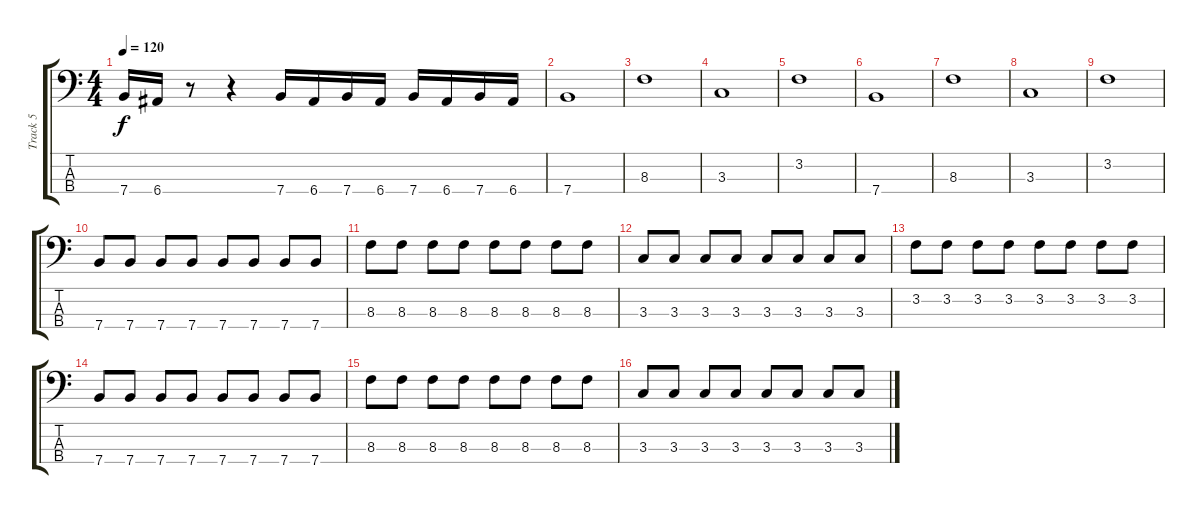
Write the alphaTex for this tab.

\track ("Track 5" "Track 5") {instrument slapbass2}
\staff {score tabs}
\tuning (G2 D2 A1 E1) {hide}
\ts (4 4)
\tempo 120
\clef f4
\ks c
7.4.16{dy f} 6.4.16 r.8 r.4 7.4.16 6.4.16 7.4.16 6.4.16 7.4.16 6.4.16 7.4.16 6.4.16 |
7.4.1 |
8.3.1 |
3.3.1 |
3.2.1 |
7.4.1 |
8.3.1 |
3.3.1 |
3.2.1 |
7.4.8 7.4.8 7.4.8 7.4.8 7.4.8 7.4.8 7.4.8 7.4.8 |
8.3.8 8.3.8 8.3.8 8.3.8 8.3.8 8.3.8 8.3.8 8.3.8 |
3.3.8 3.3.8 3.3.8 3.3.8 3.3.8 3.3.8 3.3.8 3.3.8 |
3.2.8 3.2.8 3.2.8 3.2.8 3.2.8 3.2.8 3.2.8 3.2.8 |
7.4.8 7.4.8 7.4.8 7.4.8 7.4.8 7.4.8 7.4.8 7.4.8 |
8.3.8 8.3.8 8.3.8 8.3.8 8.3.8 8.3.8 8.3.8 8.3.8 |
3.3.8 3.3.8 3.3.8 3.3.8 3.3.8 3.3.8 3.3.8 3.3.8
